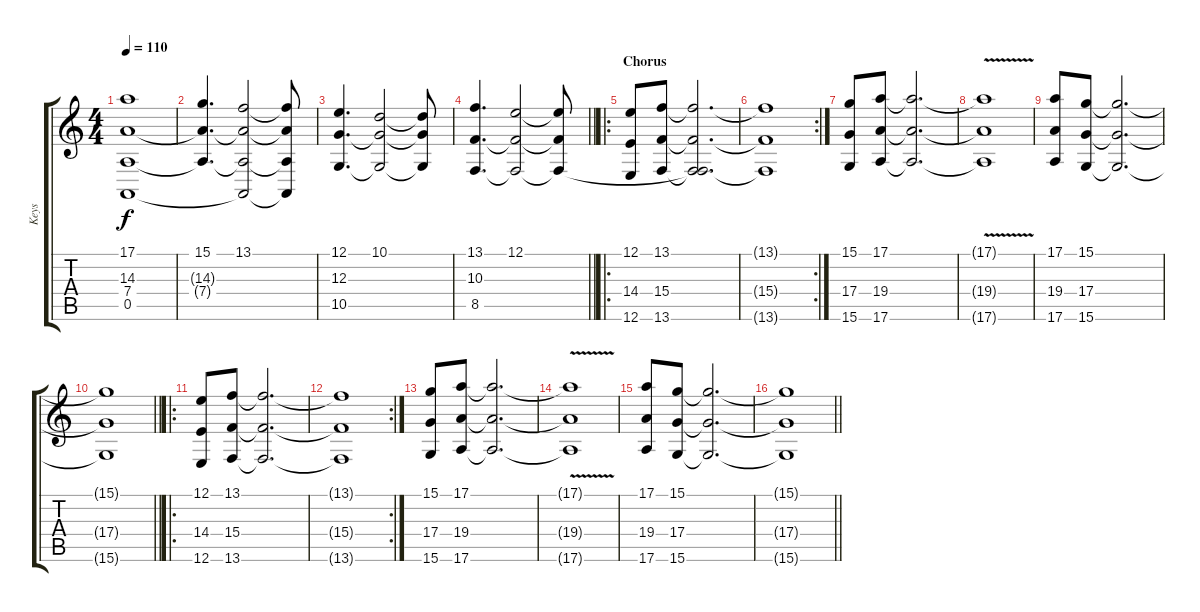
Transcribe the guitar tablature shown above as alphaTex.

\track ("Keys" "Keys") {instrument drawbarorgan}
\staff {score tabs}
\tuning (E4 B3 G3 D3 A2 E2) {hide}
\ts (4 4)
\section ("" "")
\tempo 110
\clef g2
\ks c
(17.1 14.3 7.4 0.5).1{dy f} |
(15.1 14.3{t} 7.4{t}).4{d} (13.1 14.3{t} 7.4{t} 0.5{t}).2 (13.1{t} 14.3{t} 7.4{t} 0.5{t}).8 |
(12.1 12.3 10.5).4{d} (10.1 12.3{t} 10.5{t}).2 (10.1{t} 12.3{t} 10.5{t}).8 |
\barLineRight lightlight
(13.1 10.3 8.5).4{d} (12.1 10.3{t} 8.5{t}).2 (12.1{t} 10.3{t} 8.5{t}).8 |
\ro
\section ("" "Chorus")
(12.1 14.4 12.6).8 (13.1 15.4 13.6).8 (13.1{t} 15.4{t} 8.5{t} 13.6{t}).2{d} |
\rc 2
(13.1{t} 15.4{t} 13.6{t}).1 |
(15.1 17.4 15.6).8 (17.1 19.4 17.6).8 (17.1{t} 19.4{t} 17.6{t}).2{d} |
(17.1{v t} 19.4{t} 17.6{t}).1 |
(17.1 19.4 17.6).8 (15.1 17.4 15.6).8 (15.1{t} 17.4{t} 15.6{t}).2{d} |
\barLineRight lightlight
(15.1{t} 17.4{t} 15.6{t}).1 |
\ro
\section ("" "")
(12.1 14.4 12.6).8 (13.1 15.4 13.6).8 (13.1{t} 15.4{t} 13.6{t}).2{d} |
\rc 2
(13.1{t} 15.4{t} 13.6{t}).1 |
(15.1 17.4 15.6).8 (17.1 19.4 17.6).8 (17.1{t} 19.4{t} 17.6{t}).2{d} |
(17.1{v t} 19.4{t} 17.6{t}).1 |
(17.1 19.4 17.6).8 (15.1 17.4 15.6).8 (15.1{t} 17.4{t} 15.6{t}).2{d} |
\barLineRight lightlight
(15.1{t} 17.4{t} 15.6{t}).1
